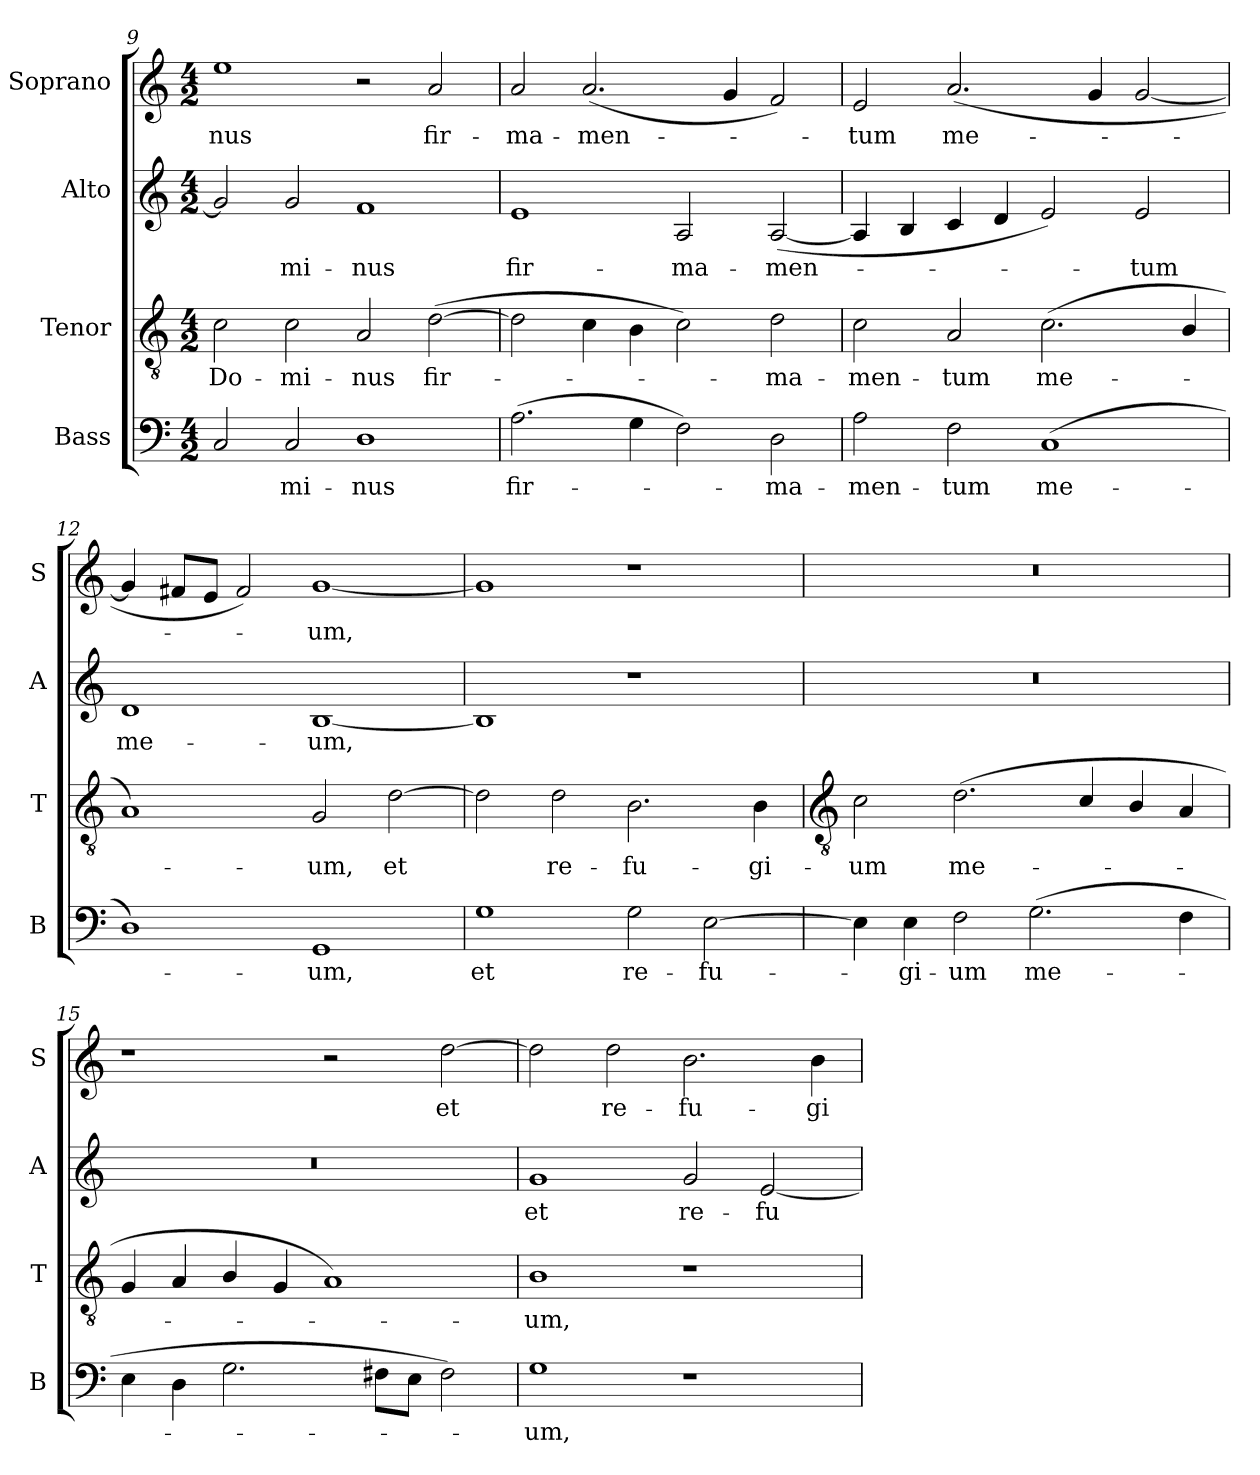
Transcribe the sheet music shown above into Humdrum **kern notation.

**kern	**text	**kern	**text	**kern	**text	**kern	**text
*part4	*part4	*part3	*part3	*part2	*part2	*part1	*part1
*staff4	*staff4	*staff3	*staff3	*staff2	*staff2	*staff1	*staff1
*I"Bass	*	*I"Tenor	*	*I"Alto	*	*I"Soprano	*
*I'B	*	*I'T	*	*I'A	*	*I'S	*
!!LO:LB:g=z
*clefF4	*	*clefGv2	*	*clefG2	*	*clefG2	*
*k[]	*	*k[]	*	*k[]	*	*k[]	*
*C:	*	*C:	*	*C:	*	*C:	*
*M4/2	*	*M4/2	*	*M4/2	*	*M4/2	*
=9	=9	=9	=9	=9	=9	=9	=9
!	!	!	!LO:LY:b	!	!	!	!LO:LY:b
2C	.	2c	Do-	2g]	.	1ee	-nus
!	!LO:LY:b	!	!LO:LY:b	!	!LO:LY:b	!	!
2C	mi-	2c	-mi-	2g	mi-	.	.
!	!LO:LY:b	!	!LO:LY:b	!	!LO:LY:b	!	!
1D	-nus	2A	-nus	1f	-nus	2r	.
!	!	!	!LO:LY:b	!	!	!	!LO:LY:b
.	.	(>[2d	fir-	.	.	2a	fir-
=10	=10	=10	=10	=10	=10	=10	=10
!	!LO:LY:b	!	!	!	!LO:LY:b	!	!LO:LY:b
(>2.A	fir-	2d]	.	1e	fir-	2a	-ma-
!	!	!	!	!	!	!	!LO:LY:b
.	.	4c	.	.	.	(<2.a	-men-
4G	.	4B	.	.	.	.	.
!	!	!	!	!	!LO:LY:b	!	!
2F)	.	2c)	.	2A	-ma-	.	.
.	.	.	.	.	.	4g	.
!	!LO:LY:b	!	!LO:LY:b	!	!LO:LY:b	!	!
2D	ma-	2d	ma-	(<[2A	-men-	2f)	.
=11	=11	=11	=11	=11	=11	=11	=11
!	!LO:LY:b	!	!LO:LY:b	!	!	!	!LO:LY:b
2A	-men-	2c	-men-	4A]	.	2e	tum
.	.	.	.	4B	.	.	.
!	!LO:LY:b	!	!LO:LY:b	!	!	!	!LO:LY:b
2F	-tum	2A	-tum	4c	.	(<2.a	me-
.	.	.	.	4d	.	.	.
!	!LO:LY:b	!	!LO:LY:b	!	!	!	!
(<1C	me-	(<2.c	me-	2e)	.	.	.
.	.	.	.	.	.	4g	.
!	!	!	!	!	!LO:LY:b	!	!
.	.	.	.	2e	tum	[2g	.
.	.	4B/	.	.	.	.	.
=12	=12	=12	=12	=12	=12	=12	=12
!	!	!	!	!	!LO:LY:b	!	!
1D)	.	1A/)	.	1d	me-	4g]	.
.	.	.	.	.	.	8f#XL	.
.	.	.	.	.	.	8eJ	.
.	.	.	.	.	.	2f#)	.
!	!LO:LY:b	!	!LO:LY:b	!	!LO:LY:b	!	!LO:LY:b
1GG	um,	2G	um,	[1B	-um,	[1g	um,
!	!	!	!LO:LY:b	!	!	!	!
.	.	[2d	et	.	.	.	.
=13	=13	=13	=13	=13	=13	=13	=13
!	!LO:LY:b	!	!	!	!	!	!
1G	et	2d]	.	1B]	.	1g]	.
!	!	!	!LO:LY:b	!	!	!	!
.	.	2d	re-	.	.	.	.
!	!LO:LY:b	!	!LO:LY:b	!	!	!	!
2G	re-	2.B	-fu-	1r	.	1r	.
!	!LO:LY:b	!	!	!	!	!	!
[2E	-fu-	.	.	.	.	.	.
!	!	!	!LO:LY:b	!	!	!	!
.	.	4B	-gi-	.	.	.	.
!!LO:LB:g=z
=14	=14	=14	=14	=14	=14	=14	=14
*	*	*clefGv2	*	*	*	*	*
!	!	!	!LO:LY:b	!	!	!	!
4E]	.	2c	-um	0r	.	0r	.
!	!LO:LY:b	!	!	!	!	!	!
4E	gi-	.	.	.	.	.	.
!	!LO:LY:b	!	!LO:LY:b	!	!	!	!
2F	-um	(<2.d	me-	.	.	.	.
!	!LO:LY:b	!	!	!	!	!	!
(>2.G	me-	.	.	.	.	.	.
.	.	4c/	.	.	.	.	.
.	.	4B/	.	.	.	.	.
4F	.	4A	.	.	.	.	.
=15	=15	=15	=15	=15	=15	=15	=15
4E	.	4G	.	0r	.	1r	.
4D	.	4A	.	.	.	.	.
2.G	.	4B/	.	.	.	.	.
.	.	4G	.	.	.	.	.
.	.	1A)	.	.	.	2r	.
8F#XL	.	.	.	.	.	.	.
8EJ	.	.	.	.	.	.	.
!	!	!	!	!	!	!	!LO:LY:b
2F#)	.	.	.	.	.	[2dd	et
=16	=16	=16	=16	=16	=16	=16	=16
!	!LO:LY:b	!	!LO:LY:b	!	!LO:LY:b	!	!
1G	um,	1B	um,	1g	et	2dd]	.
!	!	!	!	!	!	!	!LO:LY:b
.	.	.	.	.	.	2dd	re-
!	!	!	!	!	!LO:LY:b	!	!LO:LY:b
1r	.	1r	.	2g	re-	2.b	-fu-
!	!	!	!	!	!LO:LY:b	!	!
.	.	.	.	[2e	-fu-	.	.
!	!	!	!	!	!	!	!LO:LY:b
.	.	.	.	.	.	4b	-gi-
=	=	=	=	=	=	=	=
*-	*-	*-	*-	*-	*-	*-	*-
